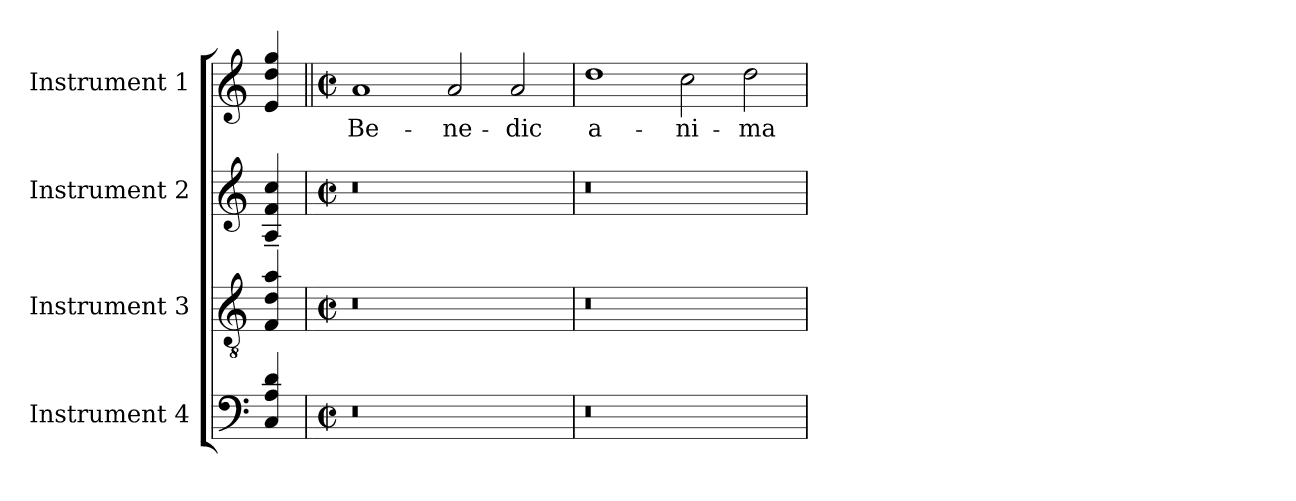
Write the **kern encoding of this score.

**kern	**kern	**kern	**kern	**text
*part4	*part3	*part2	*part1	*part1
*staff4	*staff3	*staff2	*staff1	*staff1
*I"Instrument 4	*I"Instrument 3	*I"Instrument 2	*I"Instrument 1	*
!!LO:PB:g=z
*stria5	*stria5	*stria5	*stria5	*
*clefF4	*clefGv2	*clefG2	*clefG2	*
=1	=1	=1	=1	=1
4d/ 4A/ 4C/	4a/ 4d/ 4F/	4cc/~> 4f/~> 4A/~>	4gg/ 4dd/ 4e/	.
=2	=2	=2	=2||	=2||
*M2/2	*M2/2	*M2/2	*M2/2	*
*met(c|)	*met(c|)	*met(c|)	*met(c|)	*
!	!	!	!	!LO:LY:b:cj
0r	0r	0r	1a	Be-
!	!	!	!	!LO:LY:b
.	.	.	2a/	-ne-
!	!	!	!	!LO:LY:b:rj
.	.	.	2a/	-dic
=3	=3	=3	=3	=3
!	!	!	!	!LO:LY:b:rj
0r	0r	0r	1dd	a-
!	!	!	!	!LO:LY:b
.	.	.	2cc\	-ni-
!	!	!	!	!LO:LY:b:rj
.	.	.	2dd\	-ma
=	=	=	=	=
*-	*-	*-	*-	*-
